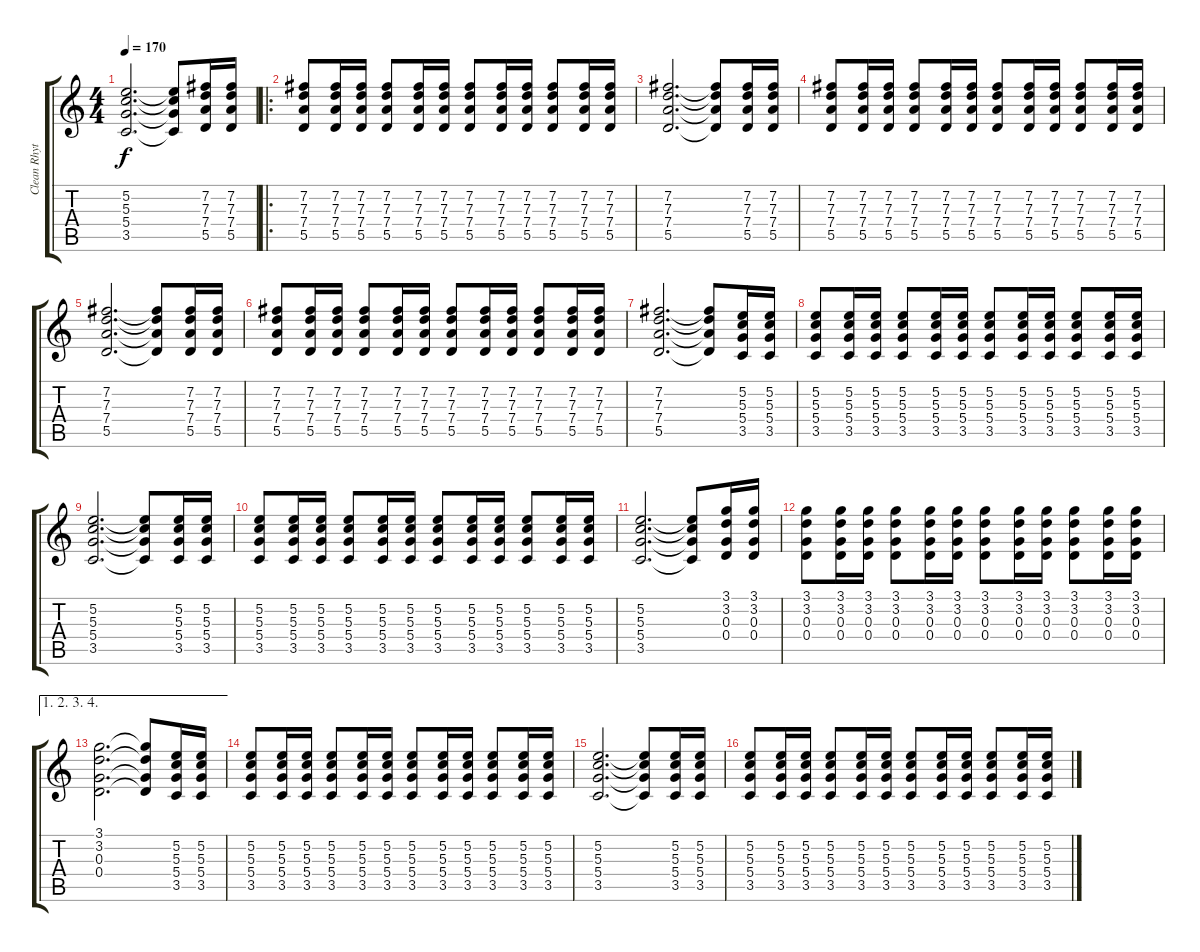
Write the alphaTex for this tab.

\track ("Clean Rhythym" "Clean Rhyt") {instrument electricguitarclean}
\staff {score tabs}
\tuning (E4 B3 G3 D3 A2 E2) {hide}
\ts (4 4)
\tempo 170
\clef g2
\ks c
(5.2 5.3 5.4 3.5).2{d dy f} (5.2{t} 5.3{t} 5.4{t} 3.5{t}).8 (7.2 7.3 7.4 5.5).16 (7.2 7.3 7.4 5.5).16 |
\ro
(7.2 7.3 7.4 5.5).8 (7.2 7.3 7.4 5.5).16 (7.2 7.3 7.4 5.5).16 (7.2 7.3 7.4 5.5).8 (7.2 7.3 7.4 5.5).16 (7.2 7.3 7.4 5.5).16 (7.2 7.3 7.4 5.5).8 (7.2 7.3 7.4 5.5).16 (7.2 7.3 7.4 5.5).16 (7.2 7.3 7.4 5.5).8 (7.2 7.3 7.4 5.5).16 (7.2 7.3 7.4 5.5).16 |
(7.2 7.3 7.4 5.5).2{d} (7.2{t} 7.3{t} 7.4{t} 5.5{t}).8 (7.2 7.3 7.4 5.5).16 (7.2 7.3 7.4 5.5).16 |
(7.2 7.3 7.4 5.5).8 (7.2 7.3 7.4 5.5).16 (7.2 7.3 7.4 5.5).16 (7.2 7.3 7.4 5.5).8 (7.2 7.3 7.4 5.5).16 (7.2 7.3 7.4 5.5).16 (7.2 7.3 7.4 5.5).8 (7.2 7.3 7.4 5.5).16 (7.2 7.3 7.4 5.5).16 (7.2 7.3 7.4 5.5).8 (7.2 7.3 7.4 5.5).16 (7.2 7.3 7.4 5.5).16 |
(7.2 7.3 7.4 5.5).2{d} (7.2{t} 7.3{t} 7.4{t} 5.5{t}).8 (7.2 7.3 7.4 5.5).16 (7.2 7.3 7.4 5.5).16 |
(7.2 7.3 7.4 5.5).8 (7.2 7.3 7.4 5.5).16 (7.2 7.3 7.4 5.5).16 (7.2 7.3 7.4 5.5).8 (7.2 7.3 7.4 5.5).16 (7.2 7.3 7.4 5.5).16 (7.2 7.3 7.4 5.5).8 (7.2 7.3 7.4 5.5).16 (7.2 7.3 7.4 5.5).16 (7.2 7.3 7.4 5.5).8 (7.2 7.3 7.4 5.5).16 (7.2 7.3 7.4 5.5).16 |
(7.2 7.3 7.4 5.5).2{d} (7.2{t} 7.3{t} 7.4{t} 5.5{t}).8 (5.2 5.3 5.4 3.5).16 (5.2 5.3 5.4 3.5).16 |
(5.2 5.3 5.4 3.5).8 (5.2 5.3 5.4 3.5).16 (5.2 5.3 5.4 3.5).16 (5.2 5.3 5.4 3.5).8 (5.2 5.3 5.4 3.5).16 (5.2 5.3 5.4 3.5).16 (5.2 5.3 5.4 3.5).8 (5.2 5.3 5.4 3.5).16 (5.2 5.3 5.4 3.5).16 (5.2 5.3 5.4 3.5).8 (5.2 5.3 5.4 3.5).16 (5.2 5.3 5.4 3.5).16 |
(5.2 5.3 5.4 3.5).2{d} (5.2{t} 5.3{t} 5.4{t} 3.5{t}).8 (5.2 5.3 5.4 3.5).16 (5.2 5.3 5.4 3.5).16 |
(5.2 5.3 5.4 3.5).8 (5.2 5.3 5.4 3.5).16 (5.2 5.3 5.4 3.5).16 (5.2 5.3 5.4 3.5).8 (5.2 5.3 5.4 3.5).16 (5.2 5.3 5.4 3.5).16 (5.2 5.3 5.4 3.5).8 (5.2 5.3 5.4 3.5).16 (5.2 5.3 5.4 3.5).16 (5.2 5.3 5.4 3.5).8 (5.2 5.3 5.4 3.5).16 (5.2 5.3 5.4 3.5).16 |
(5.2 5.3 5.4 3.5).2{d} (5.2{t} 5.3{t} 5.4{t} 3.5{t}).8 (3.1 3.2 0.3 0.4).16 (3.1 3.2 0.3 0.4).16 |
(3.1 3.2 0.3 0.4).8 (3.1 3.2 0.3 0.4).16 (3.1 3.2 0.3 0.4).16 (3.1 3.2 0.3 0.4).8 (3.1 3.2 0.3 0.4).16 (3.1 3.2 0.3 0.4).16 (3.1 3.2 0.3 0.4).8 (3.1 3.2 0.3 0.4).16 (3.1 3.2 0.3 0.4).16 (3.1 3.2 0.3 0.4).8 (3.1 3.2 0.3 0.4).16 (3.1 3.2 0.3 0.4).16 |
\ae (1 2 3 4)
(3.1 3.2 0.3 0.4).2{d} (3.1{t} 3.2{t} 0.3{t} 0.4{t}).8 (5.2 5.3 5.4 3.5).16 (5.2 5.3 5.4 3.5).16 |
(5.2 5.3 5.4 3.5).8 (5.2 5.3 5.4 3.5).16 (5.2 5.3 5.4 3.5).16 (5.2 5.3 5.4 3.5).8 (5.2 5.3 5.4 3.5).16 (5.2 5.3 5.4 3.5).16 (5.2 5.3 5.4 3.5).8 (5.2 5.3 5.4 3.5).16 (5.2 5.3 5.4 3.5).16 (5.2 5.3 5.4 3.5).8 (5.2 5.3 5.4 3.5).16 (5.2 5.3 5.4 3.5).16 |
(5.2 5.3 5.4 3.5).2{d} (5.2{t} 5.3{t} 5.4{t} 3.5{t}).8 (5.2 5.3 5.4 3.5).16 (5.2 5.3 5.4 3.5).16 |
(5.2 5.3 5.4 3.5).8 (5.2 5.3 5.4 3.5).16 (5.2 5.3 5.4 3.5).16 (5.2 5.3 5.4 3.5).8 (5.2 5.3 5.4 3.5).16 (5.2 5.3 5.4 3.5).16 (5.2 5.3 5.4 3.5).8 (5.2 5.3 5.4 3.5).16 (5.2 5.3 5.4 3.5).16 (5.2 5.3 5.4 3.5).8 (5.2 5.3 5.4 3.5).16 (5.2 5.3 5.4 3.5).16
